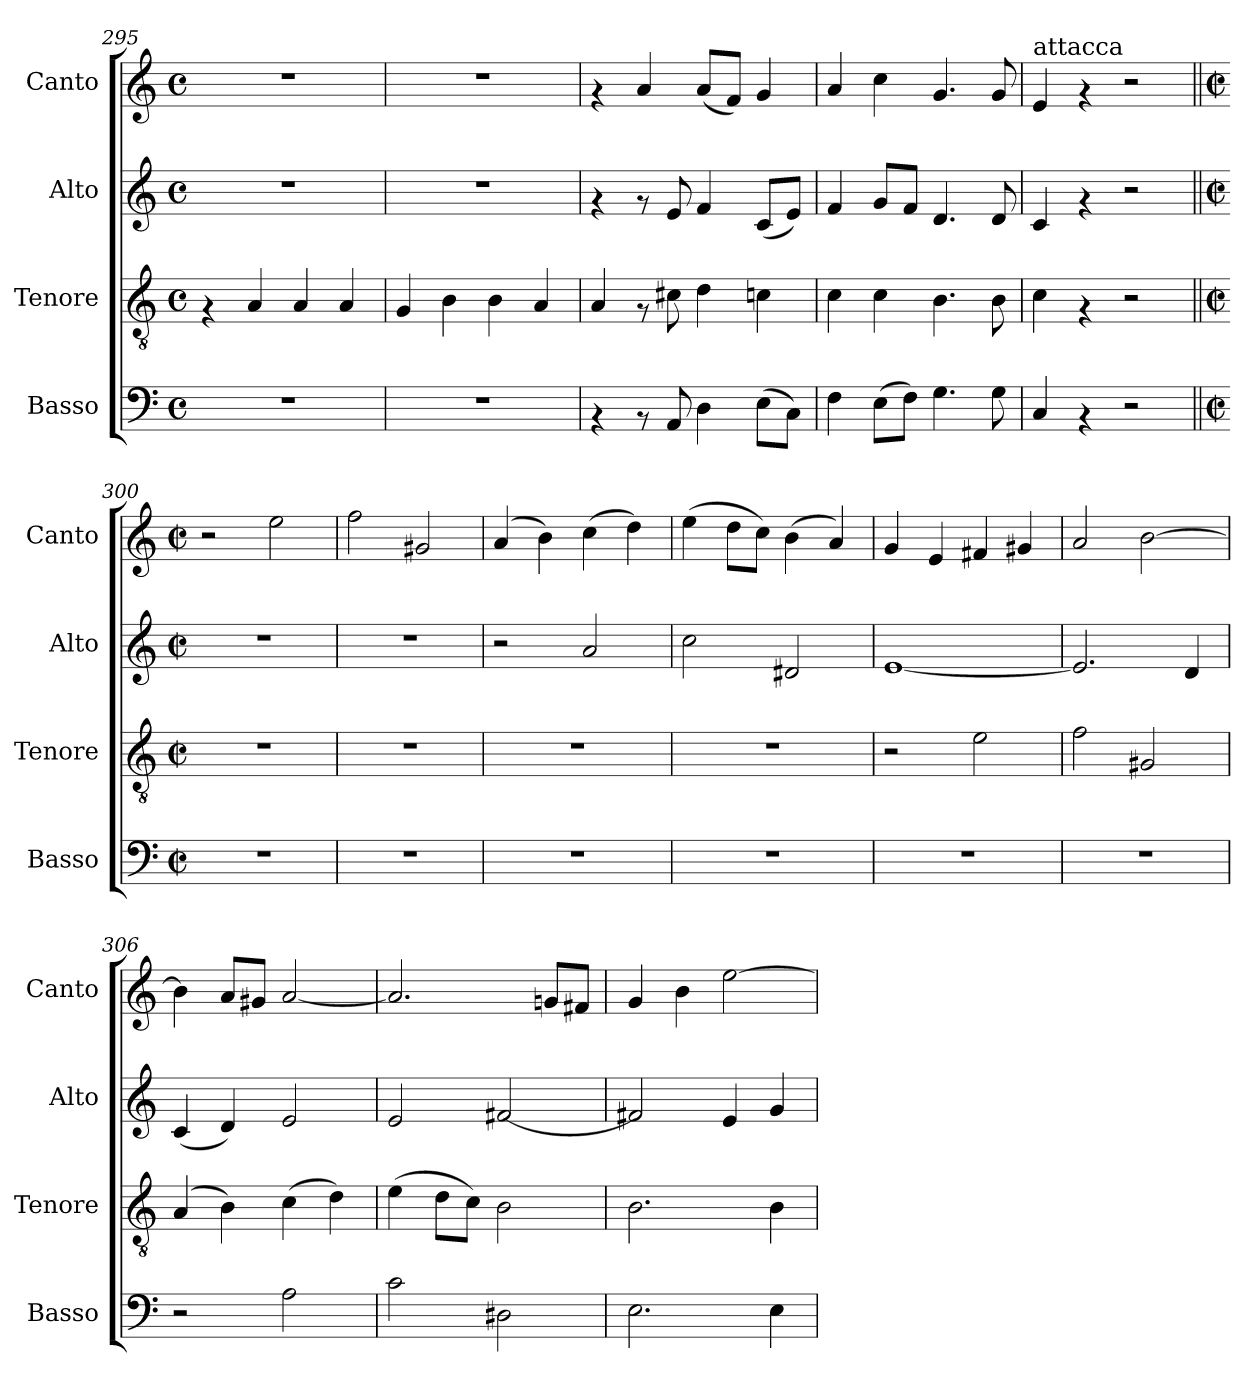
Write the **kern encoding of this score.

**kern	**kern	**kern	**kern
*part4	*part3	*part2	*part1
*staff4	*staff3	*staff2	*staff1
*I"Basso	*I"Tenore	*I"Alto	*I"Canto
*I'Basso	*I'Tenore	*I'Alto	*I'Canto
*clefF4	*clefGv2	*clefG2	*clefG2
*k[]	*k[]	*k[]	*k[]
*C:	*C:	*C:	*C:
*M4/4	*M4/4	*M4/4	*M4/4
*met(c)	*met(c)	*met(c)	*met(c)
=295	=295	=295	=295
1r	4rF	1r	1r
.	4A/	.	.
.	4A/	.	.
.	4A/	.	.
=296	=296	=296	=296
1r	4G/	1r	1r
.	4B\	.	.
.	4B\	.	.
.	4A/	.	.
=297	=297	=297	=297
4rAA	4A/	4rf	4rf
8rAA	8rF	8rf	4a/
8AA/	8c#X\	8e/	.
4D\	4d\	4f/	(<8a/L
.	.	.	8f/J)
(>8E\L	4cn\	(<8c/L	4g/
8C\J)	.	8e/J)	.
=298	=298	=298	=298
4F\	4c\	4f/	4a/
(>8E\L	4c\	8g/L	4cc\
8F\J)	.	8f/J	.
4.G\	4.B\	4.d/	4.g/
8G\	8B\	8d/	8g/
=299	=299	=299	=299
!	!	!	!LO:TX:a:t=attacca
4C/	4c\	4c/	4e/
4rAA	4rF	4rf	4rf
2r	2r	2r	2r
!!LO:PB:g=z
=300||	=300||	=300||	=300||
*M2/2	*M2/2	*M2/2	*M2/2
*met(c|)	*met(c|)	*met(c|)	*met(c|)
1r	1r	1r	2r
.	.	.	2ee\
=301	=301	=301	=301
1r	1r	1r	2ff\
.	.	.	2g#X/
=302	=302	=302	=302
1r	1r	2r	(4a/
.	.	.	4b\)
.	.	2a/	(>4cc\
.	.	.	4dd\)
=303	=303	=303	=303
1r	1r	2cc\	(>4ee\
.	.	.	8dd\L
.	.	.	8cc\J)
.	.	2d#X/	(>4b\
.	.	.	4a/)
=304	=304	=304	=304
1r	2r	[<1e	4g/
.	.	.	4e/
.	2e\	.	4f#X/
.	.	.	4g#X/
=305	=305	=305	=305
1r	2f\	2.e/]	2a/
.	2G#X/	.	[>2b\
.	.	4d/	.
=306	=306	=306	=306
2r	(4A/	(<4c/	4b\]
.	4B\)	4d/)	8a/L
.	.	.	8g#X/J
2A\	(>4c\	2e/	[<2a/
.	4d\)	.	.
=307	=307	=307	=307
2c\	(>4e\	2e/	2.a/]
.	8d\L	.	.
.	8c\J)	.	.
2D#X\	2B\	[<2f#X/	.
.	.	.	8gn/L
.	.	.	8f#X/J
!!LO:LB:g=z
=308	=308	=308	=308
2.E\	2.B\	2f#X/]	4g/
.	.	.	4b\
.	.	4e/	[>2ee\
4E\	4B\	4g/	.
=	=	=	=
*-	*-	*-	*-
